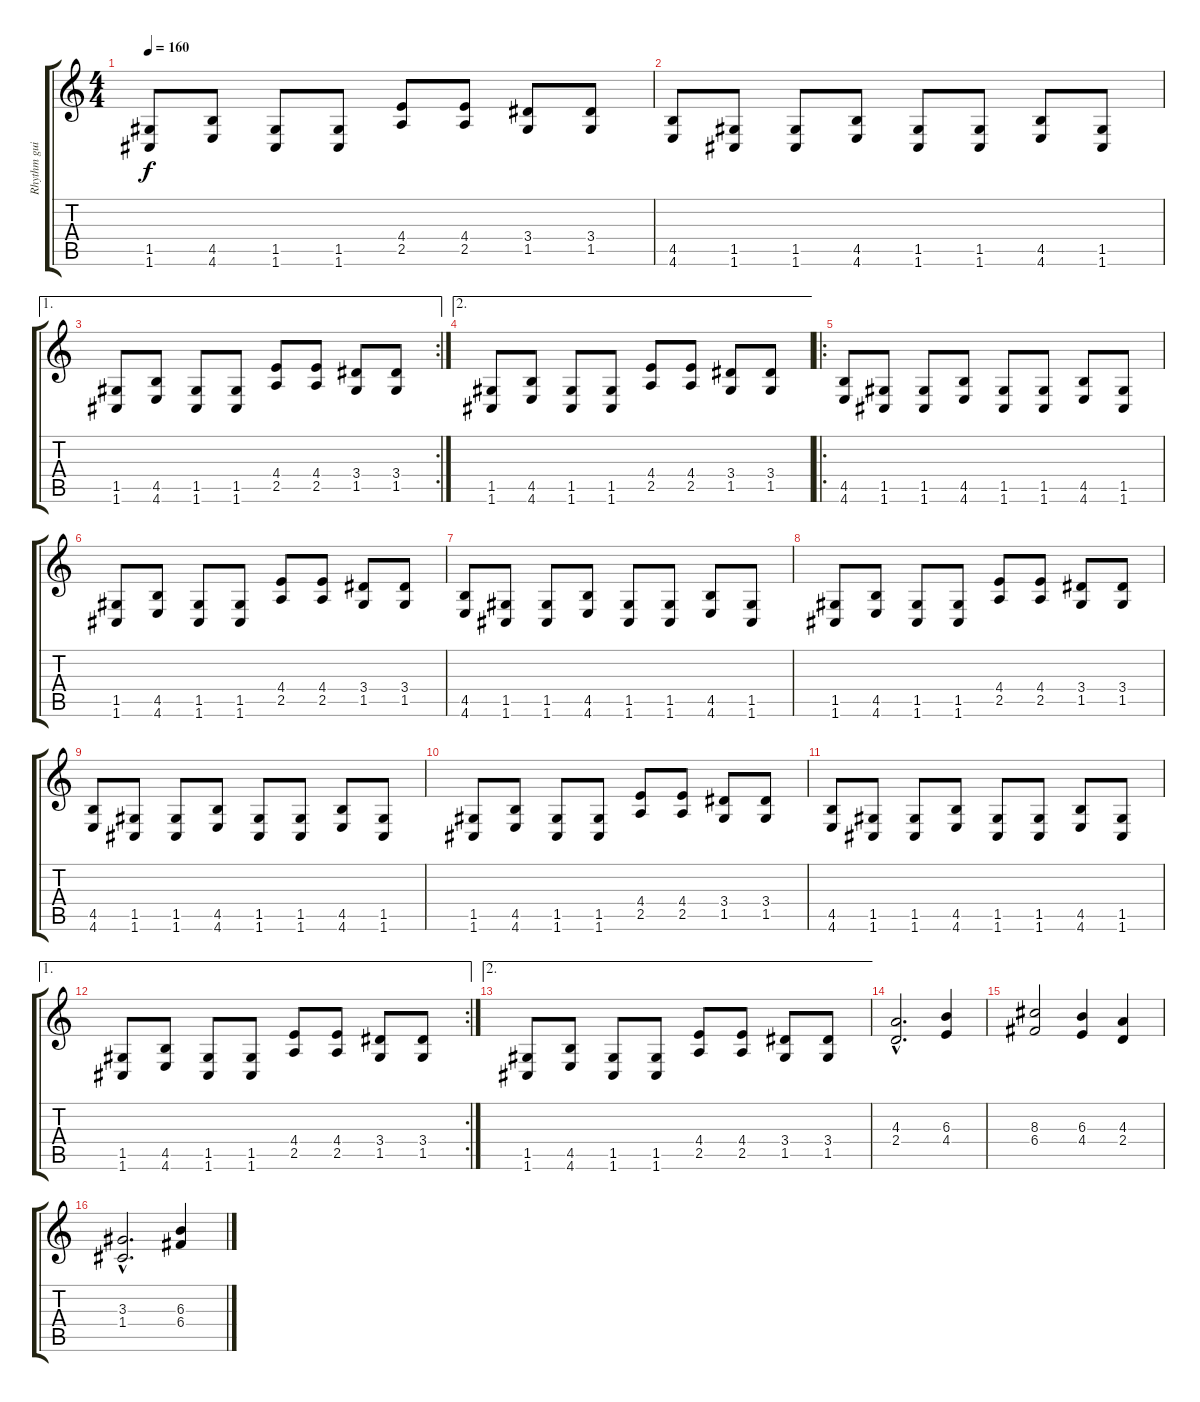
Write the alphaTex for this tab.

\track ("Rhythm guitar" "Rhythm gui") {instrument overdrivenguitar}
\staff {score tabs}
\tuning (D4 A3 F3 C3 G2 C2) {hide}
\ts (4 4)
\tempo 160
\clef g2
\ks c
(1.5 1.6).8{dy f} (4.5 4.6).8 (1.5 1.6).8 (1.5 1.6).8 (4.4 2.5).8 (4.4 2.5).8 (3.4 1.5).8 (3.4 1.5).8 |
(4.5 4.6).8 (1.5 1.6).8 (1.5 1.6).8 (4.5 4.6).8 (1.5 1.6).8 (1.5 1.6).8 (4.5 4.6).8 (1.5 1.6).8 |
\ae 1
\rc 2
(1.5 1.6).8 (4.5 4.6).8 (1.5 1.6).8 (1.5 1.6).8 (4.4 2.5).8 (4.4 2.5).8 (3.4 1.5).8 (3.4 1.5).8 |
\ae 2
(1.5 1.6).8 (4.5 4.6).8 (1.5 1.6).8 (1.5 1.6).8 (4.4 2.5).8 (4.4 2.5).8 (3.4 1.5).8 (3.4 1.5).8 |
\ro
(4.5 4.6).8{volume 12} (1.5 1.6).8 (1.5 1.6).8 (4.5 4.6).8 (1.5 1.6).8 (1.5 1.6).8 (4.5 4.6).8 (1.5 1.6).8 |
(1.5 1.6).8 (4.5 4.6).8 (1.5 1.6).8 (1.5 1.6).8 (4.4 2.5).8 (4.4 2.5).8 (3.4 1.5).8 (3.4 1.5).8 |
(4.5 4.6).8 (1.5 1.6).8 (1.5 1.6).8 (4.5 4.6).8 (1.5 1.6).8 (1.5 1.6).8 (4.5 4.6).8 (1.5 1.6).8 |
(1.5 1.6).8 (4.5 4.6).8 (1.5 1.6).8 (1.5 1.6).8 (4.4 2.5).8 (4.4 2.5).8 (3.4 1.5).8 (3.4 1.5).8 |
(4.5 4.6).8 (1.5 1.6).8 (1.5 1.6).8 (4.5 4.6).8 (1.5 1.6).8 (1.5 1.6).8 (4.5 4.6).8 (1.5 1.6).8 |
(1.5 1.6).8 (4.5 4.6).8 (1.5 1.6).8 (1.5 1.6).8 (4.4 2.5).8 (4.4 2.5).8 (3.4 1.5).8 (3.4 1.5).8 |
(4.5 4.6).8 (1.5 1.6).8 (1.5 1.6).8 (4.5 4.6).8 (1.5 1.6).8 (1.5 1.6).8 (4.5 4.6).8 (1.5 1.6).8 |
\ae 1
\rc 2
(1.5 1.6).8 (4.5 4.6).8 (1.5 1.6).8 (1.5 1.6).8 (4.4 2.5).8 (4.4 2.5).8 (3.4 1.5).8 (3.4 1.5).8 |
\ae 2
(1.5 1.6).8 (4.5 4.6).8 (1.5 1.6).8 (1.5 1.6).8 (4.4 2.5).8 (4.4 2.5).8 (3.4 1.5).8 (3.4 1.5).8 |
(4.3{hac} 2.4{hac}).2{d volume 13} (6.3 4.4).4 |
(8.3 6.4).2 (6.3 4.4).4 (4.3 2.4).4 |
(3.3{hac} 1.4{hac}).2{d} (6.3 6.4).4
